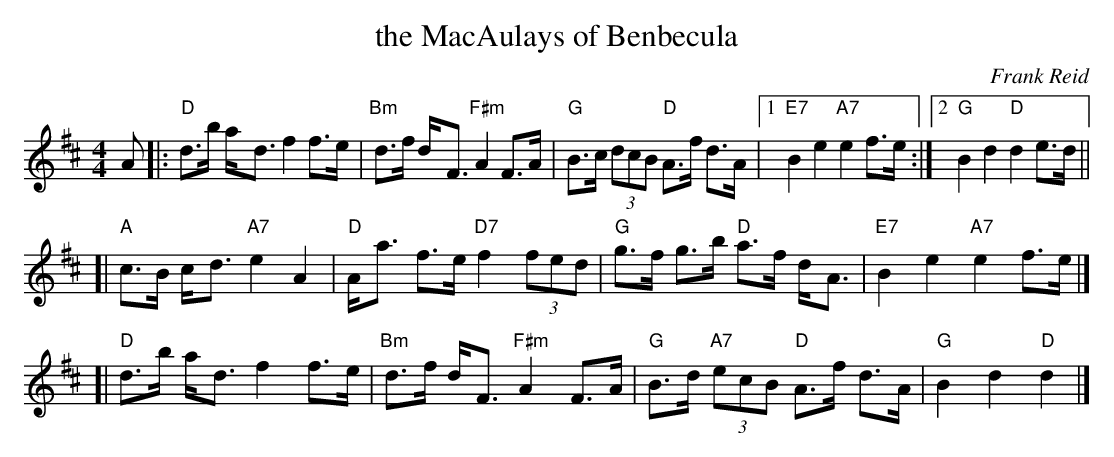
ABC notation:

X:1
T: the MacAulays of Benbecula
C: Frank Reid
M: 4/4
L: 1/8
K: D
A |: "D"d>b  a-<d f2 f>e | "Bm"d>f d-<F "F#m"A2 F>A | "G"B>c (3dcB "D"A>f d>A |1 "E7"B2 e2 "A7"e2 f>e :|2 "G"B2d2 "D"d2 e>d ||
[| "A"c>B c-<d "A7"e2 A2 | "D"A-<a f>e "D7"f2 (3fed | "G"g>f g>b "D"a>f d-<A | "E7"B2 e2 "A7"e2 f>e |]
[| "D"d>b  a-<d f2 f>e | "Bm"d>f d-<F "F#m"A2 F>A | "G"B>d "A7"(3ecB "D"A>f d>A | "G"B2d2 "D"d2 |]
